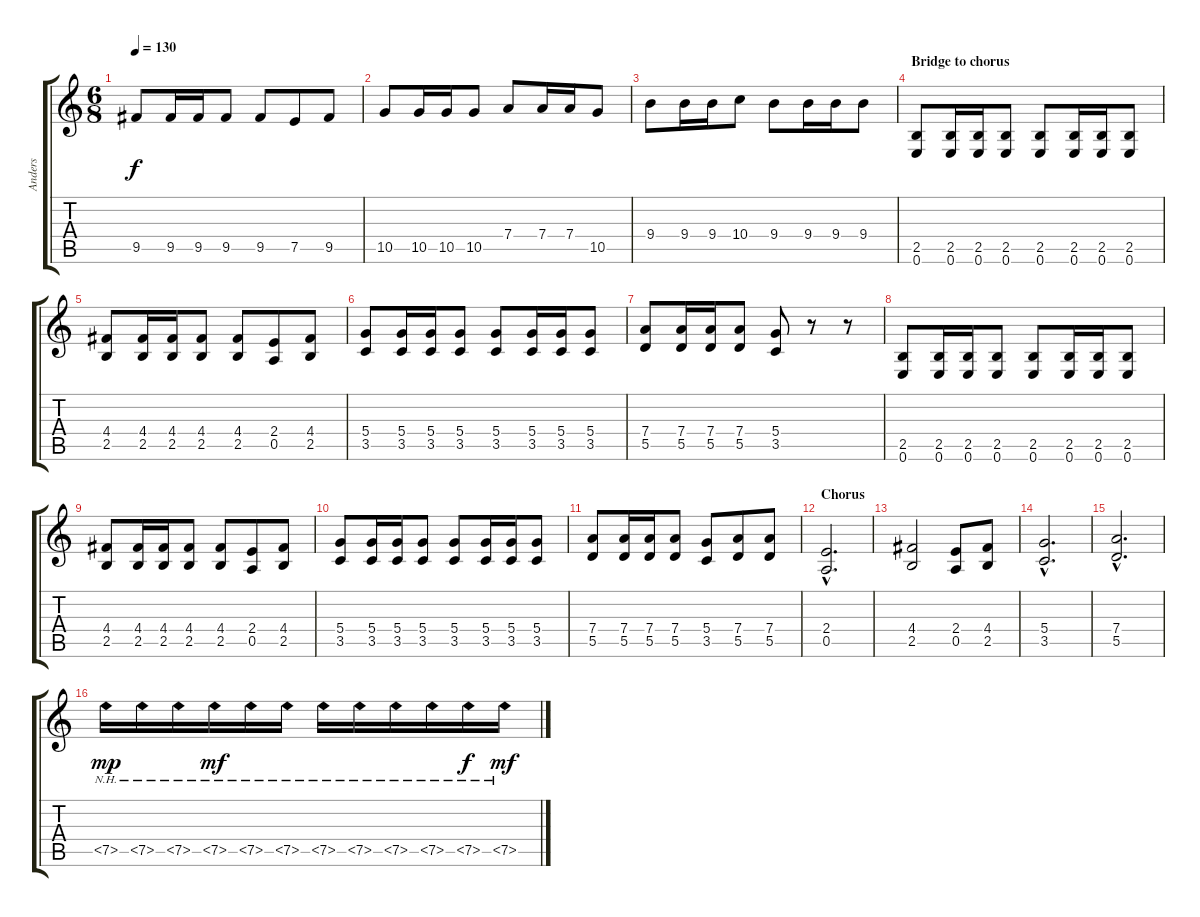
\track ("Anders" "Anders") {instrument distortionguitar}
\staff {score tabs}
\tuning (E4 B3 G3 D3 A2 E2) {hide}
\ts (6 8)
\tempo 130
\clef g2
\ks c
9.5.8{dy f} 9.5.16 9.5.16 9.5.8 9.5.8 7.5.8 9.5.8 |
10.5.8 10.5.16 10.5.16 10.5.8 7.4.8 7.4.16 7.4.16 10.5.8 |
9.4.8 9.4.16 9.4.16 10.4.8 9.4.8 9.4.16 9.4.16 9.4.8 |
\section ("" "Bridge to chorus")
(2.5 0.6).8 (2.5 0.6).16 (2.5 0.6).16 (2.5 0.6).8 (2.5 0.6).8 (2.5 0.6).16 (2.5 0.6).16 (2.5 0.6).8 |
(4.4 2.5).8 (4.4 2.5).16 (4.4 2.5).16 (4.4 2.5).8 (4.4 2.5).8 (2.4 0.5).8 (4.4 2.5).8 |
(5.4 3.5).8 (5.4 3.5).16 (5.4 3.5).16 (5.4 3.5).8 (5.4 3.5).8 (5.4 3.5).16 (5.4 3.5).16 (5.4 3.5).8 |
(7.4 5.5).8 (7.4 5.5).16 (7.4 5.5).16 (7.4 5.5).8 (5.4 3.5).8 r.8 r.8 |
(2.5 0.6).8 (2.5 0.6).16 (2.5 0.6).16 (2.5 0.6).8 (2.5 0.6).8 (2.5 0.6).16 (2.5 0.6).16 (2.5 0.6).8 |
(4.4 2.5).8 (4.4 2.5).16 (4.4 2.5).16 (4.4 2.5).8 (4.4 2.5).8 (2.4 0.5).8 (4.4 2.5).8 |
(5.4 3.5).8 (5.4 3.5).16 (5.4 3.5).16 (5.4 3.5).8 (5.4 3.5).8 (5.4 3.5).16 (5.4 3.5).16 (5.4 3.5).8 |
(7.4 5.5).8 (7.4 5.5).16 (7.4 5.5).16 (7.4 5.5).8 (5.4 3.5).8 (7.4 5.5).8 (7.4 5.5).8 |
\section ("" "Chorus")
(2.4{hac} 0.5{hac}).2{d} |
(4.4 2.5).2 (2.4 0.5).8 (4.4 2.5).8 |
(5.4{hac} 3.5{hac}).2{d} |
(7.4{hac} 5.5{hac}).2{d} |
7.5{nh}.16{dy mp} 7.5{nh}.16 7.5{nh}.16 7.5{nh}.16{dy mf} 7.5{nh}.16 7.5{nh}.16 7.5{nh}.16 7.5{nh}.16 7.5{nh}.16 7.5{nh}.16 7.5{nh}.16{dy f} 7.5{nh}.16{dy mf}
